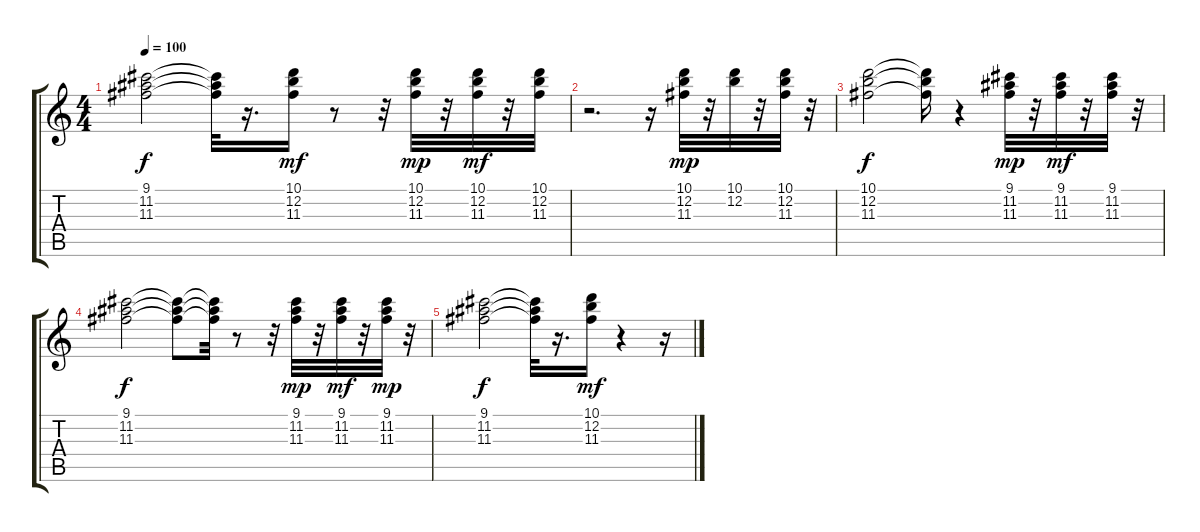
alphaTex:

\track "" {instrument electricguitarclean}
\staff {score tabs}
\tuning (E4 B3 G3 D3 A2 E2) {hide}
\ts (4 4)
\tempo 100
\clef g2
\ks c
(9.1 11.2 11.3).2{dy f} (9.1{t} 11.2{t} 11.3{t}).32 r.16{d} (10.1 12.2 11.3).16{dy mf} r.8 r.32 (10.1 12.2 11.3).32{dy mp} r.32 (10.1 12.2 11.3).32{dy mf} r.32 (10.1 12.2 11.3).32 |
r.2{d} r.16 (10.1 12.2 11.3).32{dy mp} r.32 (10.1 12.2).32 r.32 (10.1 12.2 11.3).32 r.32 |
(10.1 12.2 11.3).2{dy f} (10.1{t} 12.2{t} 11.3{t}).16 r.4 (9.1 11.2 11.3).32{dy mp} r.32 (9.1 11.2 11.3).32{dy mf} r.32 (9.1 11.2 11.3).32 r.32 |
(9.1 11.2 11.3).2{dy f} (9.1{t} 11.2{t} 11.3{t}).8 (9.1{t} 11.2{t} 11.3{t}).32 r.8 r.32 (9.1 11.2 11.3).32{dy mp} r.32 (9.1 11.2 11.3).32{dy mf} r.32 (9.1 11.2 11.3).32{dy mp} r.32 |
(9.1 11.2 11.3).2{dy f} (9.1{t} 11.2{t} 11.3{t}).32 r.16{d} (10.1 12.2 11.3).16{dy mf} r.4 r.16
